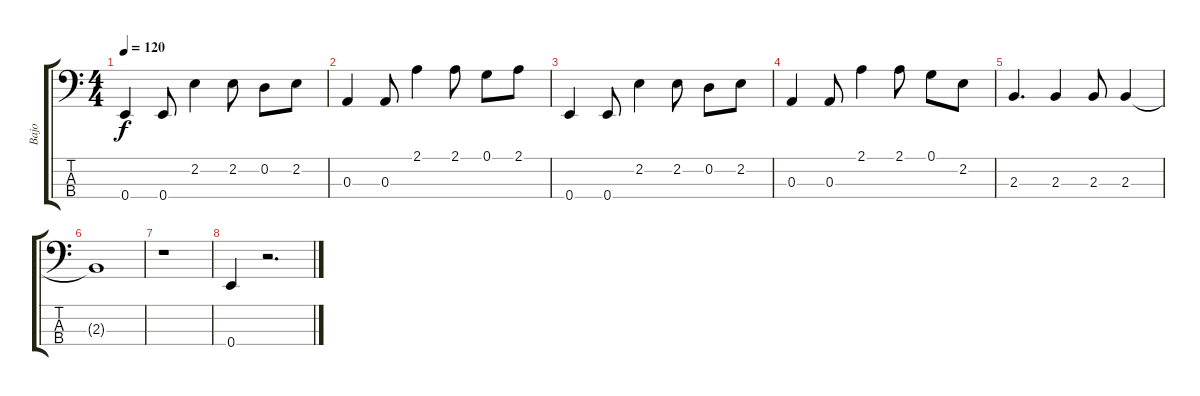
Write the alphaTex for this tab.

\track ("Bajo" "Bajo") {instrument electricbassfinger}
\staff {score tabs}
\tuning (G2 D2 A1 E1) {hide}
\ts (4 4)
\tempo 120
\clef f4
\ks c
0.4.4{dy f} 0.4.8 2.2.4 2.2.8 0.2.8 2.2.8 |
0.3.4 0.3.8 2.1.4 2.1.8 0.1.8 2.1.8 |
0.4.4 0.4.8 2.2.4 2.2.8 0.2.8 2.2.8 |
0.3.4 0.3.8 2.1.4 2.1.8 0.1.8 2.2.8 |
2.3.4{d} 2.3.4 2.3.8 2.3.4 |
2.3{t}.1 |
r.1 |
0.4.4 r.2{d}
